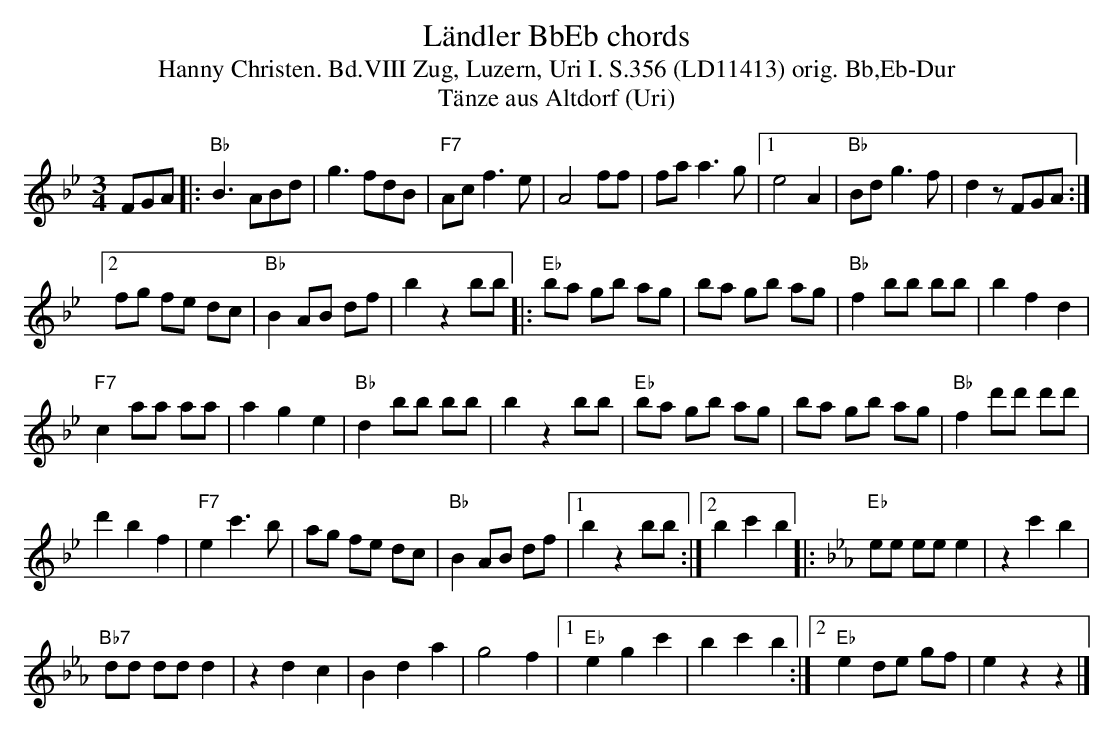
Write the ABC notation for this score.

X:1
T: L\"andler BbEb chords
T:Hanny Christen. Bd.VIII Zug, Luzern, Uri I. S.356 (LD11413) orig. Bb,Eb-Dur
T: T\"anze aus Altdorf (Uri)
M:3/4
L:1/8
K:Bb %%MIDI gchordon
FGA |: "Bb"B3ABd | g3 fdB | "F7"Ac f3e | A4ff | fa a3g |1 e4A2 | "Bb"Bdg3f | d2z FGA  :|2
fg fe dc | "Bb"B2 AB df | b2z2bb |: "Eb"ba gb ag | ba gb ag | "Bb"f2bb bb | b2f2d2 |
"F7"c2aa aa | a2g2e2 | "Bb"d2bb bb | b2z2bb | "Eb"ba gb ag | ba gb ag | "Bb"f2d'd' d'd' |
d'2b2f2 | "F7"e2c'3b | ag fe dc | "Bb"B2AB df |1 b2z2bb :|2 b2c'2b2 |: [K:Eb] "Eb"ee ee e2 | z2c'2b2 |
"Bb7"dd dd d2 | z2d2c2 | B2d2a2 | g4f2 |1 "Eb"e2g2c'2 | b2c'2b2 :|2 "Eb"e2 de gf | e2z2z2 |]
